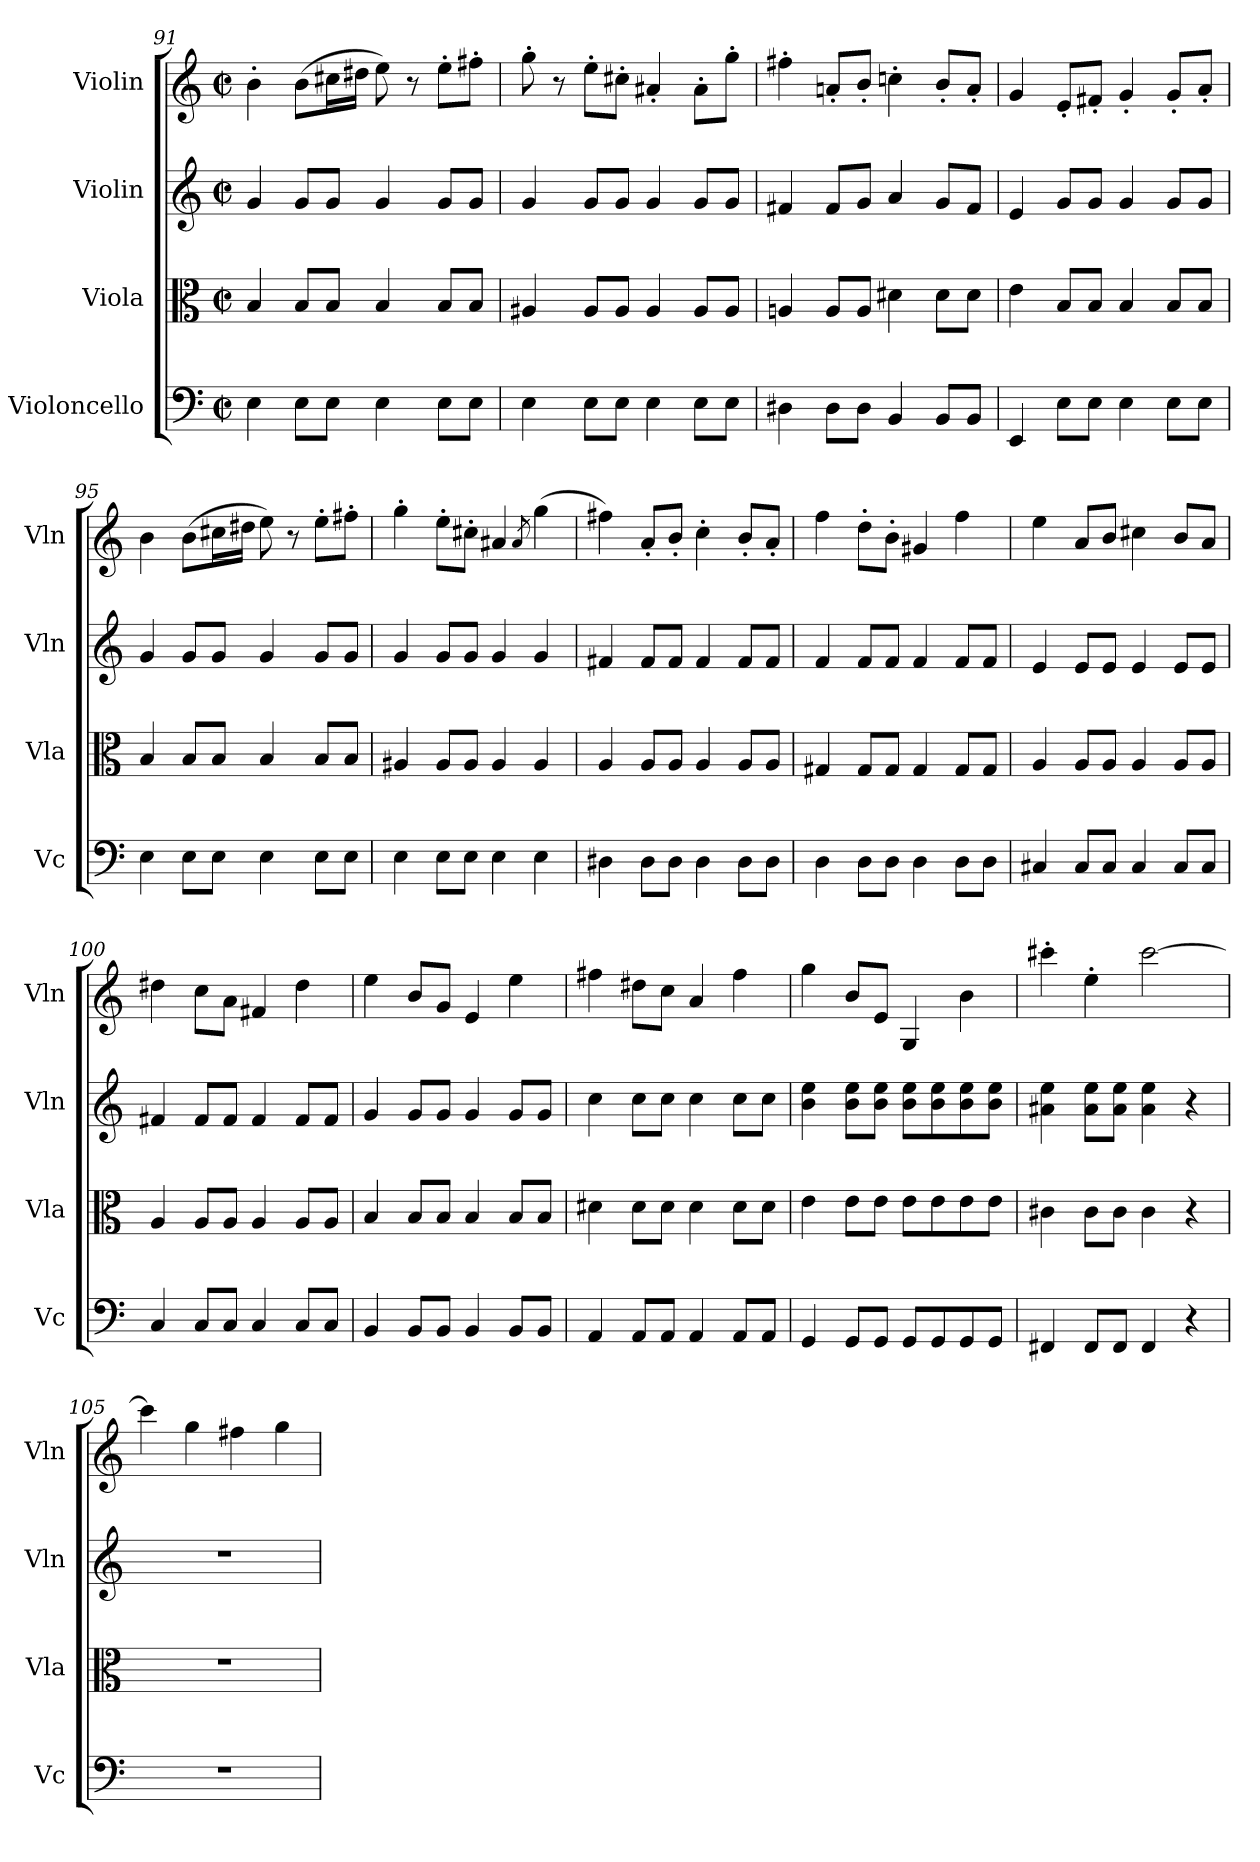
**kern	**kern	**kern	**kern
*part4	*part3	*part2	*part1
*staff4	*staff3	*staff2	*staff1
*I"Violoncello	*I"Viola	*I"Violin	*I"Violin
*I'Vc	*I'Vla	*I'Vln	*I'Vln
*clefF4	*clefC3	*clefG2	*clefG2
*k[]	*k[]	*k[]	*k[]
*M2/2	*M2/2	*M2/2	*M2/2
*met(c|)	*met(c|)	*met(c|)	*met(c|)
=91	=91	=91	=91
4E\	4B/	4g/	4b'\
8E\L	8B/L	8g/L	(8b\L
8E\J	8B/J	8g/J	16cc#X\L
.	.	.	16dd#X\JJ
4E\	4B/	4g/	8ee\)
.	.	.	8r
8E\L	8B/L	8g/L	8ee'\L
8E\J	8B/J	8g/J	8ff#X'\J
=92	=92	=92	=92
4E\	4A#X/	4g/	8gg'\
.	.	.	8r
8E\L	8A#/L	8g/L	8ee'\L
8E\J	8A#/J	8g/J	8cc#X'\J
4E\	4A#/	4g/	4a#X'/
8E\L	8A#/L	8g/L	8a#'\L
8E\J	8A#/J	8g/J	8gg'\J
=93	=93	=93	=93
4D#X\	4An/	4f#X/	4ff#X'\
8D#\L	8A/L	8f#/L	8an'/L
8D#\J	8A/J	8g/J	8b'/J
4BB/	4d#X\	4a/	4ccn'\
8BB/L	8d#\L	8g/L	8b'/L
8BB/J	8d#\J	8f#/J	8a'/J
=94	=94	=94	=94
4EE/	4e\	4e/	4g/
8E\L	8B/L	8g/L	8e'/L
8E\J	8B/J	8g/J	8f#X'/J
4E\	4B/	4g/	4g'/
8E\L	8B/L	8g/L	8g'/L
8E\J	8B/J	8g/J	8a'/J
=95	=95	=95	=95
4E\	4B/	4g/	4b\
8E\L	8B/L	8g/L	(8b\L
8E\J	8B/J	8g/J	16cc#X\L
.	.	.	16dd#X\JJ
4E\	4B/	4g/	8ee\)
.	.	.	8r
8E\L	8B/L	8g/L	8ee'\L
8E\J	8B/J	8g/J	8ff#X'\J
=96	=96	=96	=96
4E\	4A#X/	4g/	4gg'\
8E\L	8A#/L	8g/L	8ee'\L
8E\J	8A#/J	8g/J	8cc#X'\J
4E\	4A#/	4g/	4a#X/
.	.	.	8qa#/
4E\	4A#/	4g/	(4gg\
!!LO:LB:g=z
=97	=97	=97	=97
4D#X\	4A/	4f#X/	4ff#X\)
8D#\L	8A/L	8f#/L	8a'/L
8D#\J	8A/J	8f#/J	8b'/J
4D#\	4A/	4f#/	4cc'\
8D#\L	8A/L	8f#/L	8b'/L
8D#\J	8A/J	8f#/J	8a'/J
=98	=98	=98	=98
4D\	4G#X/	4f/	4ff\
8D\L	8G#/L	8f/L	8dd'\L
8D\J	8G#/J	8f/J	8b'\J
4D\	4G#/	4f/	4g#X/
8D\L	8G#/L	8f/L	4ff\
8D\J	8G#/J	8f/J	.
=99	=99	=99	=99
4C#X/	4A/	4e/	4ee\
8C#/L	8A/L	8e/L	8a/L
8C#/J	8A/J	8e/J	8b/J
4C#/	4A/	4e/	4cc#X\
8C#/L	8A/L	8e/L	8b/L
8C#/J	8A/J	8e/J	8a/J
=100	=100	=100	=100
4C/	4A/	4f#X/	4dd#X\
8C/L	8A/L	8f#/L	8cc\L
8C/J	8A/J	8f#/J	8a\J
4C/	4A/	4f#/	4f#X/
8C/L	8A/L	8f#/L	4dd#\
8C/J	8A/J	8f#/J	.
=101	=101	=101	=101
4BB/	4B/	4g/	4ee\
8BB/L	8B/L	8g/L	8b/L
8BB/J	8B/J	8g/J	8g/J
4BB/	4B/	4g/	4e/
8BB/L	8B/L	8g/L	4ee\
8BB/J	8B/J	8g/J	.
=102	=102	=102	=102
4AA/	4d#X\	4cc\	4ff#X\
8AA/L	8d#\L	8cc\L	8dd#X\L
8AA/J	8d#\J	8cc\J	8cc\J
4AA/	4d#\	4cc\	4a/
8AA/L	8d#\L	8cc\L	4ff#\
8AA/J	8d#\J	8cc\J	.
=103	=103	=103	=103
4GG/	4e\	4b\ 4ee\	4gg\
8GG/L	8e\L	8b\ 8ee\L	8b/L
8GG/J	8e\J	8b\ 8ee\J	8e/J
8GG/L	8e\L	8b\ 8ee\L	4G/
8GG/	8e\	8b\ 8ee\	.
8GG/	8e\	8b\ 8ee\	4b\
8GG/J	8e\J	8b\ 8ee\J	.
=104	=104	=104	=104
4FF#X/	4c#X\	4a#X\ 4ee\	4ccc#X'\
8FF#/L	8c#\L	8a#\ 8ee\L	4ee'\
8FF#/J	8c#\J	8a#\ 8ee\J	.
4FF#/	4c#\	4a#\ 4ee\	[2ccc#\
4r	4r	4r	.
=105	=105	=105	=105
1r	1r	1r	4ccc#\]
.	.	.	4gg\
.	.	.	4ff#X\
.	.	.	4gg\
=	=	=	=
*-	*-	*-	*-
